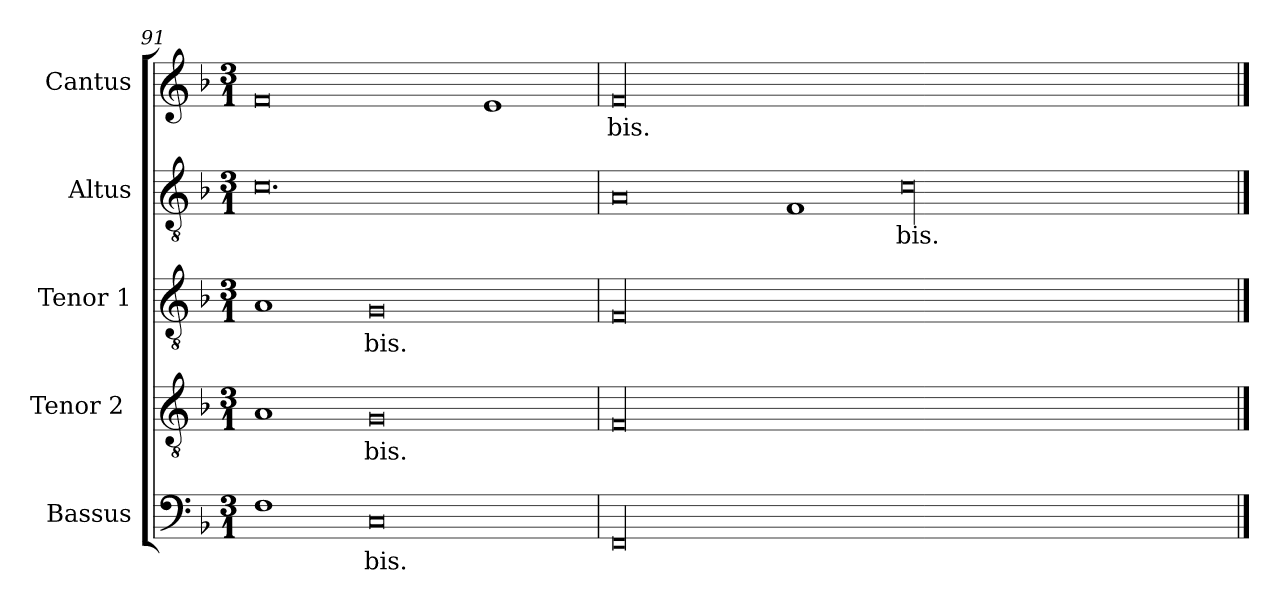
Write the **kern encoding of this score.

**kern	**text	**kern	**text	**kern	**text	**kern	**text	**kern	**text
*part5	*part5	*part4	*part4	*part3	*part3	*part2	*part2	*part1	*part1
*staff5	*staff5	*staff4	*staff4	*staff3	*staff3	*staff2	*staff2	*staff1	*staff1
*I"Bassus	*	*I"Tenor 2 	*	*I"Tenor 1	*	*I"Altus	*	*I"Cantus	*
*clefF4	*	*clefGv2	*	*clefGv2	*	*clefGv2	*	*clefG2	*
*k[b-]	*	*k[b-]	*	*k[b-]	*	*k[b-]	*	*k[b-]	*
*F:	*	*F:	*	*F:	*	*F:	*	*F:	*
*M3/1	*	*M3/1	*	*M3/1	*	*M3/1	*	*M3/1	*
=91	=91	=91	=91	=91	=91	=91	=91	=91	=91
1F\	.	1A/	.	1A/	.	0.c\	.	0f/	.
!	!LO:LY:i	!	!LO:LY:i	!	!LO:LY:i	!	!	!	!
0C/	-bis.	0G/	-bis.	0G/	-bis.	.	.	.	.
.	.	.	.	.	.	.	.	1e/	.
=92	=92	=92	=92	=92	=92	=92	=92	=92	=92
00FF/	.	00F/	.	00F/	.	0A/	.	00f/	-bis.
.	.	.	.	.	.	1F/	.	.	.
!	!	!	!	!	!	!	!LO:LY:i	!	!
.	.	.	.	.	.	00c\	-bis.	.	.
0.ryy	.	0.ryy	.	0.ryy	.	.	.	0.ryy	.
==	==	==	==	==	==	==	==	==	==
*-	*-	*-	*-	*-	*-	*-	*-	*-	*-
